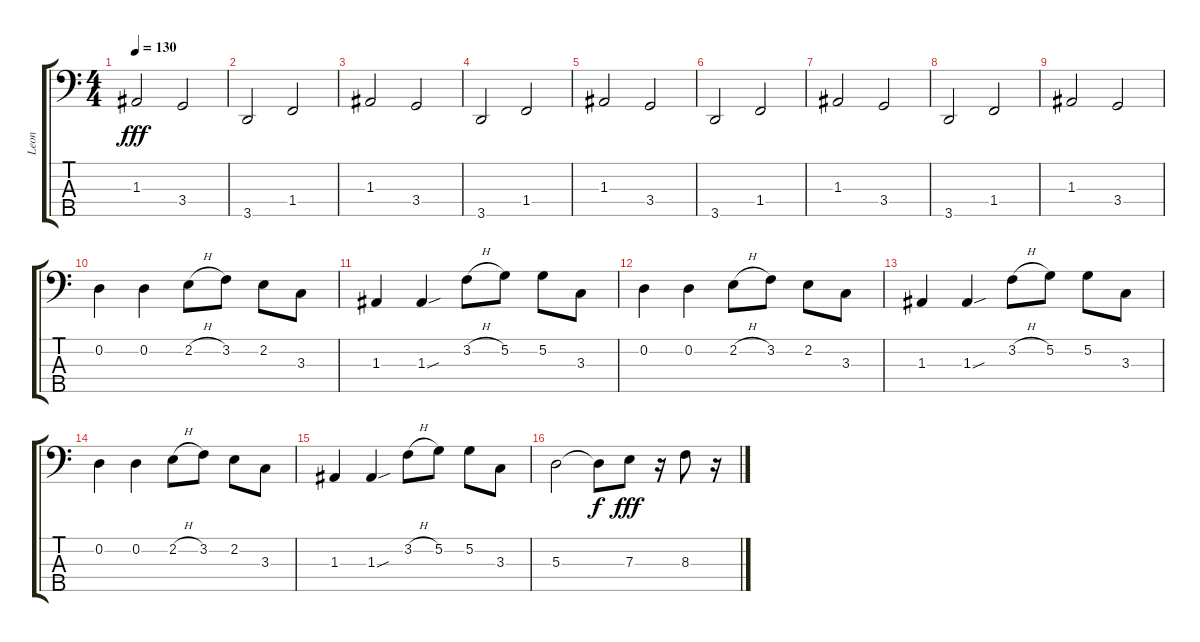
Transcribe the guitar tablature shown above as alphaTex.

\track ("Leon" "Leon") {instrument electricbassfinger}
\staff {score tabs}
\tuning (G2 D2 A1 E1 B0) {hide}
\ts (4 4)
\tempo 130
\clef f4
\ks c
1.3.2{dy fff} 3.4.2 |
3.5.2 1.4.2 |
1.3.2 3.4.2 |
3.5.2 1.4.2 |
1.3.2 3.4.2 |
3.5.2 1.4.2 |
1.3.2 3.4.2 |
3.5.2 1.4.2 |
1.3.2 3.4.2 |
0.2.4 0.2.4 2.2{h}.8 3.2.8 2.2.8 3.3.8 |
1.3.4 1.3{sou}.4 3.2{h}.8 5.2.8 5.2.8 3.3.8 |
0.2.4 0.2.4 2.2{h}.8 3.2.8 2.2.8 3.3.8 |
1.3.4 1.3{sou}.4 3.2{h}.8 5.2.8 5.2.8 3.3.8 |
0.2.4 0.2.4 2.2{h}.8 3.2.8 2.2.8 3.3.8 |
1.3.4 1.3{sou}.4 3.2{h}.8 5.2.8 5.2.8 3.3.8 |
5.3.2 5.3{t}.8{dy f} 7.3.8{dy fff} r.16 8.3.8 r.16
